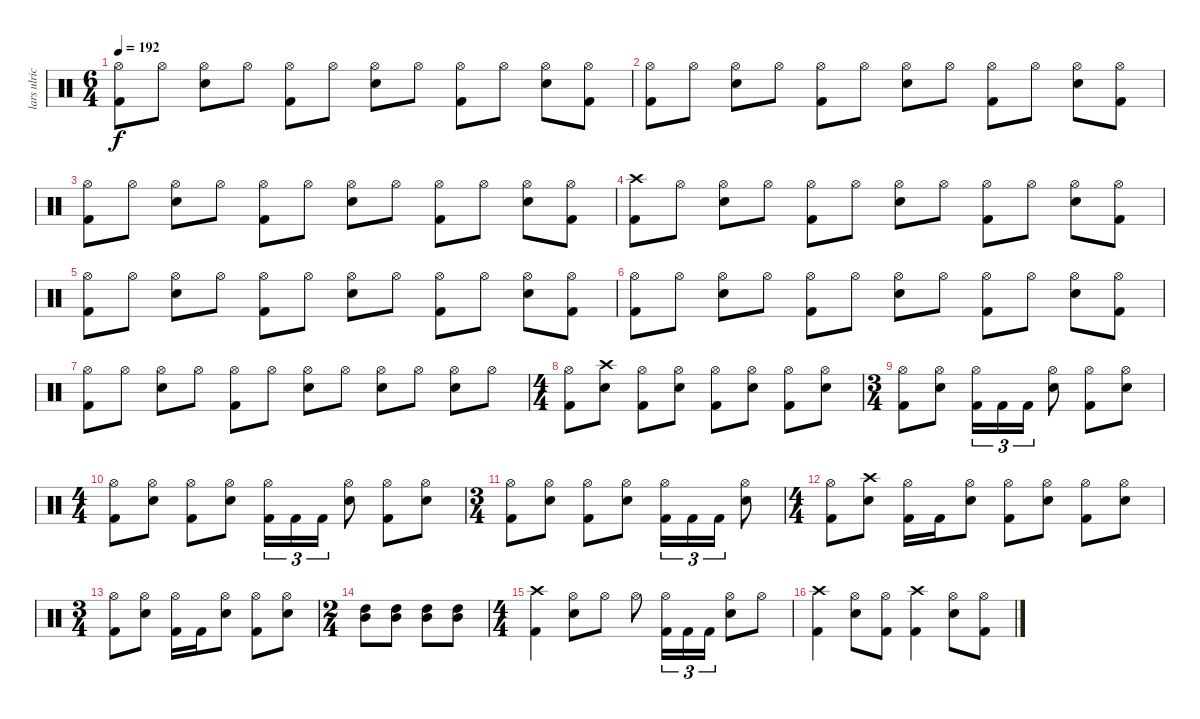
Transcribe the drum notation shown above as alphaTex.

\track ("lars ulrich" "lars ulric") {instrument percussion}
\staff {score}
\articulation defaults
\ts (6 4)
\tempo 192
\clef neutral
\ks c
("Hi-Hat (open)" "Kick (hit) 2").8{dy f} "Hi-Hat (open)".8 ("Hi-Hat (open)" "Electric Snare (hit)").8 "Hi-Hat (open)".8 ("Hi-Hat (open)" "Kick (hit) 2").8 "Hi-Hat (open)".8 ("Hi-Hat (open)" "Electric Snare (hit)").8 "Hi-Hat (open)".8 ("Hi-Hat (open)" "Kick (hit) 2").8 "Hi-Hat (open)".8 ("Hi-Hat (open)" "Electric Snare (hit)").8 ("Hi-Hat (open)" "Kick (hit) 2").8 |
("Hi-Hat (open)" "Kick (hit) 2").8 "Hi-Hat (open)".8 ("Hi-Hat (open)" "Electric Snare (hit)").8 "Hi-Hat (open)".8 ("Hi-Hat (open)" "Kick (hit) 2").8 "Hi-Hat (open)".8 ("Hi-Hat (open)" "Electric Snare (hit)").8 "Hi-Hat (open)".8 ("Hi-Hat (open)" "Kick (hit) 2").8 "Hi-Hat (open)".8 ("Hi-Hat (open)" "Electric Snare (hit)").8 ("Hi-Hat (open)" "Kick (hit) 2").8 |
("Hi-Hat (open)" "Kick (hit) 2").8 "Hi-Hat (open)".8 ("Hi-Hat (open)" "Electric Snare (hit)").8 "Hi-Hat (open)".8 ("Hi-Hat (open)" "Kick (hit) 2").8 "Hi-Hat (open)".8 ("Hi-Hat (open)" "Electric Snare (hit)").8 "Hi-Hat (open)".8 ("Hi-Hat (open)" "Kick (hit) 2").8 "Hi-Hat (open)".8 ("Hi-Hat (open)" "Electric Snare (hit)").8 ("Hi-Hat (open)" "Kick (hit) 2").8 |
("Crash high (hit)" "Kick (hit) 2").8 "Hi-Hat (open)".8 ("Hi-Hat (open)" "Electric Snare (hit)").8 "Hi-Hat (open)".8 ("Hi-Hat (open)" "Kick (hit) 2").8 "Hi-Hat (open)".8 ("Hi-Hat (open)" "Electric Snare (hit)").8 "Hi-Hat (open)".8 ("Hi-Hat (open)" "Kick (hit) 2").8 "Hi-Hat (open)".8 ("Hi-Hat (open)" "Electric Snare (hit)").8 ("Hi-Hat (open)" "Kick (hit) 2").8 |
("Hi-Hat (open)" "Kick (hit) 2").8 "Hi-Hat (open)".8 ("Hi-Hat (open)" "Electric Snare (hit)").8 "Hi-Hat (open)".8 ("Hi-Hat (open)" "Kick (hit) 2").8 "Hi-Hat (open)".8 ("Hi-Hat (open)" "Electric Snare (hit)").8 "Hi-Hat (open)".8 ("Hi-Hat (open)" "Kick (hit) 2").8 "Hi-Hat (open)".8 ("Hi-Hat (open)" "Electric Snare (hit)").8 ("Hi-Hat (open)" "Kick (hit) 2").8 |
("Hi-Hat (open)" "Kick (hit) 2").8 "Hi-Hat (open)".8 ("Hi-Hat (open)" "Electric Snare (hit)").8 "Hi-Hat (open)".8 ("Hi-Hat (open)" "Kick (hit) 2").8 "Hi-Hat (open)".8 ("Hi-Hat (open)" "Electric Snare (hit)").8 "Hi-Hat (open)".8 ("Hi-Hat (open)" "Kick (hit) 2").8 "Hi-Hat (open)".8 ("Hi-Hat (open)" "Electric Snare (hit)").8 ("Hi-Hat (open)" "Kick (hit) 2").8 |
("Hi-Hat (open)" "Kick (hit) 2").8 "Hi-Hat (open)".8 ("Hi-Hat (open)" "Electric Snare (hit)").8 "Hi-Hat (open)".8 ("Hi-Hat (open)" "Kick (hit) 2").8 "Hi-Hat (open)".8 ("Hi-Hat (open)" "Electric Snare (hit)").8 "Hi-Hat (open)".8 ("Hi-Hat (open)" "Electric Snare (hit)").8 "Hi-Hat (open)".8 ("Hi-Hat (open)" "Electric Snare (hit)").8 "Hi-Hat (open)".8 |
\ts (4 4)
("Hi-Hat (open)" "Kick (hit) 2").8 ("Crash high (hit)" "Electric Snare (hit)").8 ("Hi-Hat (open)" "Kick (hit) 2").8 ("Hi-Hat (open)" "Electric Snare (hit)").8 ("Hi-Hat (open)" "Kick (hit) 2").8 ("Hi-Hat (open)" "Electric Snare (hit)").8 ("Hi-Hat (open)" "Kick (hit) 2").8 ("Hi-Hat (open)" "Electric Snare (hit)").8 |
\ts (3 4)
("Hi-Hat (open)" "Kick (hit) 2").8 ("Hi-Hat (open)" "Electric Snare (hit)").8 ("Hi-Hat (open)" "Kick (hit) 2").16{tu (3 2)} "Kick (hit) 2".16{tu (3 2)} "Kick (hit) 2".16{tu (3 2)} ("Hi-Hat (open)" "Electric Snare (hit)").8 ("Hi-Hat (open)" "Kick (hit) 2").8 ("Hi-Hat (open)" "Electric Snare (hit)").8 |
\ts (4 4)
("Hi-Hat (open)" "Kick (hit) 2").8 ("Hi-Hat (open)" "Electric Snare (hit)").8 ("Hi-Hat (open)" "Kick (hit) 2").8 ("Hi-Hat (open)" "Electric Snare (hit)").8 ("Hi-Hat (open)" "Kick (hit) 2").16{tu (3 2)} "Kick (hit) 2".16{tu (3 2)} "Kick (hit) 2".16{tu (3 2)} ("Hi-Hat (open)" "Electric Snare (hit)").8 ("Hi-Hat (open)" "Kick (hit) 2").8 ("Hi-Hat (open)" "Electric Snare (hit)").8 |
\ts (3 4)
("Hi-Hat (open)" "Kick (hit) 2").8 ("Hi-Hat (open)" "Electric Snare (hit)").8 ("Hi-Hat (open)" "Kick (hit) 2").8 ("Hi-Hat (open)" "Electric Snare (hit)").8 ("Hi-Hat (open)" "Kick (hit) 2").16{tu (3 2)} "Kick (hit) 2".16{tu (3 2)} "Kick (hit) 2".16{tu (3 2)} ("Hi-Hat (open)" "Electric Snare (hit)").8 |
\ts (4 4)
("Hi-Hat (open)" "Kick (hit) 2").8 ("Crash high (hit)" "Electric Snare (hit)").8 ("Hi-Hat (open)" "Kick (hit) 2").16 "Kick (hit) 2".16 ("Hi-Hat (open)" "Electric Snare (hit)").8 ("Hi-Hat (open)" "Kick (hit) 2").8 ("Hi-Hat (open)" "Electric Snare (hit)").8 ("Hi-Hat (open)" "Kick (hit) 2").8 ("Hi-Hat (open)" "Electric Snare (hit)").8 |
\ts (3 4)
("Hi-Hat (open)" "Kick (hit) 2").8 ("Hi-Hat (open)" "Electric Snare (hit)").8 ("Hi-Hat (open)" "Kick (hit) 2").16 "Kick (hit) 2".16 ("Hi-Hat (open)" "Electric Snare (hit)").8 ("Hi-Hat (open)" "Kick (hit) 2").8 ("Hi-Hat (open)" "Electric Snare (hit)").8 |
\ts (2 4)
("High Tom (hit)" "Mid Tom (hit)").8 ("High Tom (hit)" "Mid Tom (hit)").8 ("High Tom (hit)" "Mid Tom (hit)").8 ("High Tom (hit)" "Mid Tom (hit)").8 |
\ts (4 4)
("Crash high (hit)" "Kick (hit) 2").4 ("Hi-Hat (open)" "Electric Snare (hit)").8 "Hi-Hat (open)".8 "Hi-Hat (open)".8 ("Hi-Hat (open)" "Kick (hit) 2").16{tu (3 2)} "Kick (hit) 2".16{tu (3 2)} "Kick (hit) 2".16{tu (3 2)} ("Hi-Hat (open)" "Electric Snare (hit)").8 "Hi-Hat (open)".8 |
("Crash high (hit)" "Kick (hit) 2").4 ("Hi-Hat (open)" "Electric Snare (hit)").8 ("Hi-Hat (open)" "Kick (hit) 2").8 ("Crash high (hit)" "Kick (hit) 2").4 ("Hi-Hat (open)" "Electric Snare (hit)").8 ("Hi-Hat (open)" "Kick (hit) 2").8
